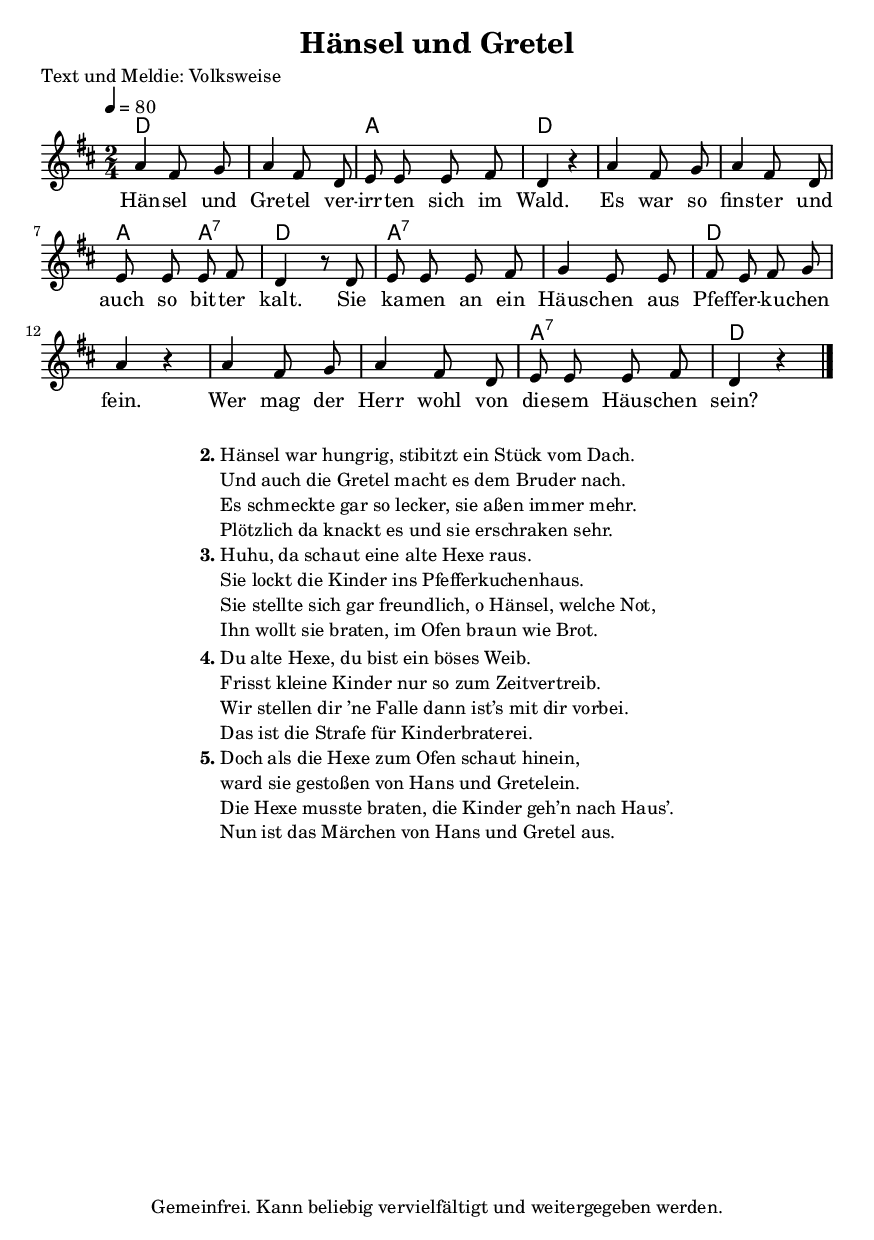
% Dieses Notenblatt wurde bearbeitet von Ingo Felger [www.facebook.com/Tschilp]
%
% Kontakt: chirp@ulmo.org
%
% geringfügige Änderungen von Hauke Rehr

%\include "deutsch.ly"
\include "default.ly"

\version "2.12.3"
\header {
  title = "Hänsel und Gretel"
  poet = "Text und Meldie: Volksweise"
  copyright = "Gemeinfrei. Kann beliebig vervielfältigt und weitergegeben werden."
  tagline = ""
}

#(set-global-staff-size 16)

vChords = \chordmode {
%	c1 g2 c2 c1 g4 g:7 c2
	d1 a2 d2 d1 a4 a:7 d2
%	g1:7 c c g2:7 c
	a1:7 d d a2:7 d
}

vMelody = \relative c'' {
  a4 fis8 g
  a4 fis8 d
  e e e fis
  d4 r

  a'4 fis8 g
  a4 fis8 d
  e e e fis
  d4 r8 d8

  e e e fis
  g4 e8 e
  fis e fis g
  a4 r

  a4 fis8 g
  a4 fis8 d
  e e e fis
  d4 r4 \bar "|."
}

vLyrics = \lyricmode {
  Hän -- sel und Gre -- tel ver -- irr -- ten sich im Wald.
  Es war so fins -- ter und auch so bit -- ter kalt.
  Sie ka -- men an ein Häus -- chen aus Pfef -- fer -- ku -- chen fein.
  Wer mag der Herr wohl von die -- sem Häus -- chen sein?
}

\score {
  <<
    \new ChordNames { \germanChords \set chordChanges = ##t \vChords }
    <<
      \new Staff = upper {
        \new Voice = "Lied" {
          \autoBeamOff
          \clef treble
          \key d \major
          \tempo 4 = 80
          \time 2/4
          \vMelody
        }
      }
      \new Lyrics \lyricsto "Lied" { \vLyrics }
    >>
  >>
  \layout {
     \context {
       \GrandStaff
       \accepts "Lyrics"
     }
  }
  \midi {}
}

\markup {
  \fill-line {
    \hspace #1
    \column {
      \line {
	\bold "2."
        \column {
          "Hänsel war hungrig, stibitzt ein Stück vom Dach."
          "Und auch die Gretel macht es dem Bruder nach."
          "Es schmeckte gar so lecker, sie aßen immer mehr."
          "Plötzlich da knackt es und sie erschraken sehr."
        }
      }
      \hspace #0.1
      \line {
	\bold "3."
        \column {
          "Huhu, da schaut eine alte Hexe raus."
          "Sie lockt die Kinder ins Pfefferkuchenhaus."
          "Sie stellte sich gar freundlich, o Hänsel, welche Not,"
          "Ihn wollt sie braten, im Ofen braun wie Brot."
        }
      }
      \hspace #0.1
      \line {
	\bold "4."
        \column {
          "Du alte Hexe, du bist ein böses Weib."
          "Frisst kleine Kinder nur so zum Zeitvertreib."
          "Wir stellen dir ’ne Falle dann ist’s mit dir vorbei."
          "Das ist die Strafe für Kinderbraterei."
        }
      }
      \hspace #0.1
      \line {
        \bold "5."
        \column {
          "Doch als die Hexe zum Ofen schaut hinein,"
          "ward sie gestoßen von Hans und Gretelein."
          "Die Hexe musste braten, die Kinder geh’n nach Haus’."
          "Nun ist das Märchen von Hans und Gretel aus."
        }
      }
    }
    \hspace #1
  }
}

 % some settings % vim: sw=2 et
